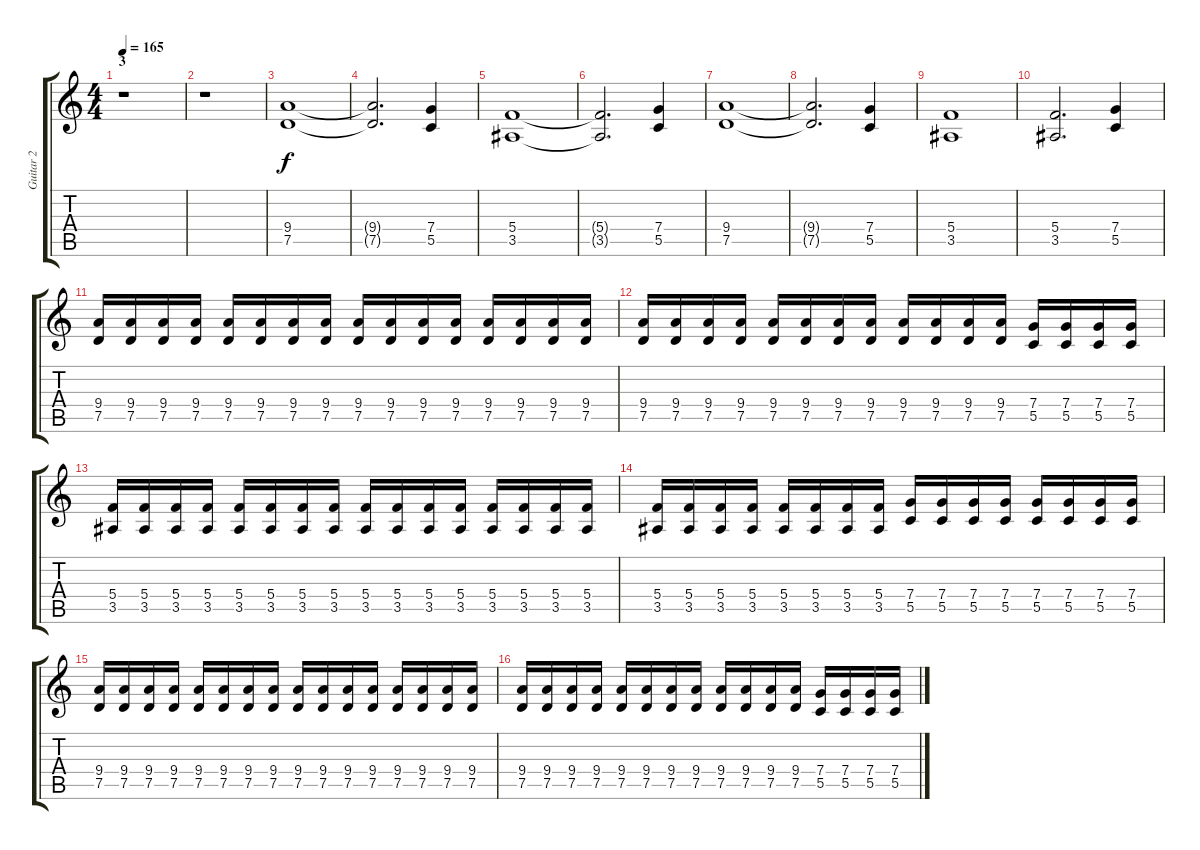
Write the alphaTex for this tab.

\track ("Guitar 2" "Guitar 2") {instrument distortionguitar}
\staff {score tabs}
\tuning (D4 A3 F3 C3 G2 D2) {hide}
\ts (4 4)
\section ("" "3")
\tempo 165
\clef g2
\ks c
r.1{dy f} |
r.1 |
(9.4 7.5).1 |
(9.4{t} 7.5{t}).2{d} (7.4 5.5).4 |
(5.4 3.5).1 |
(5.4{t} 3.5{t}).2{d} (7.4 5.5).4 |
(9.4 7.5).1 |
(9.4{t} 7.5{t}).2{d} (7.4 5.5).4 |
(5.4 3.5).1 |
(5.4 3.5).2{d} (7.4 5.5).4 |
(9.4 7.5).16 (9.4 7.5).16 (9.4 7.5).16 (9.4 7.5).16 (9.4 7.5).16 (9.4 7.5).16 (9.4 7.5).16 (9.4 7.5).16 (9.4 7.5).16 (9.4 7.5).16 (9.4 7.5).16 (9.4 7.5).16 (9.4 7.5).16 (9.4 7.5).16 (9.4 7.5).16 (9.4 7.5).16 |
(9.4 7.5).16 (9.4 7.5).16 (9.4 7.5).16 (9.4 7.5).16 (9.4 7.5).16 (9.4 7.5).16 (9.4 7.5).16 (9.4 7.5).16 (9.4 7.5).16 (9.4 7.5).16 (9.4 7.5).16 (9.4 7.5).16 (7.4 5.5).16 (7.4 5.5).16 (7.4 5.5).16 (7.4 5.5).16 |
(5.4 3.5).16 (5.4 3.5).16 (5.4 3.5).16 (5.4 3.5).16 (5.4 3.5).16 (5.4 3.5).16 (5.4 3.5).16 (5.4 3.5).16 (5.4 3.5).16 (5.4 3.5).16 (5.4 3.5).16 (5.4 3.5).16 (5.4 3.5).16 (5.4 3.5).16 (5.4 3.5).16 (5.4 3.5).16 |
(5.4 3.5).16 (5.4 3.5).16 (5.4 3.5).16 (5.4 3.5).16 (5.4 3.5).16 (5.4 3.5).16 (5.4 3.5).16 (5.4 3.5).16 (7.4 5.5).16 (7.4 5.5).16 (7.4 5.5).16 (7.4 5.5).16 (7.4 5.5).16 (7.4 5.5).16 (7.4 5.5).16 (7.4 5.5).16 |
(9.4 7.5).16 (9.4 7.5).16 (9.4 7.5).16 (9.4 7.5).16 (9.4 7.5).16 (9.4 7.5).16 (9.4 7.5).16 (9.4 7.5).16 (9.4 7.5).16 (9.4 7.5).16 (9.4 7.5).16 (9.4 7.5).16 (9.4 7.5).16 (9.4 7.5).16 (9.4 7.5).16 (9.4 7.5).16 |
(9.4 7.5).16 (9.4 7.5).16 (9.4 7.5).16 (9.4 7.5).16 (9.4 7.5).16 (9.4 7.5).16 (9.4 7.5).16 (9.4 7.5).16 (9.4 7.5).16 (9.4 7.5).16 (9.4 7.5).16 (9.4 7.5).16 (7.4 5.5).16 (7.4 5.5).16 (7.4 5.5).16 (7.4 5.5).16
